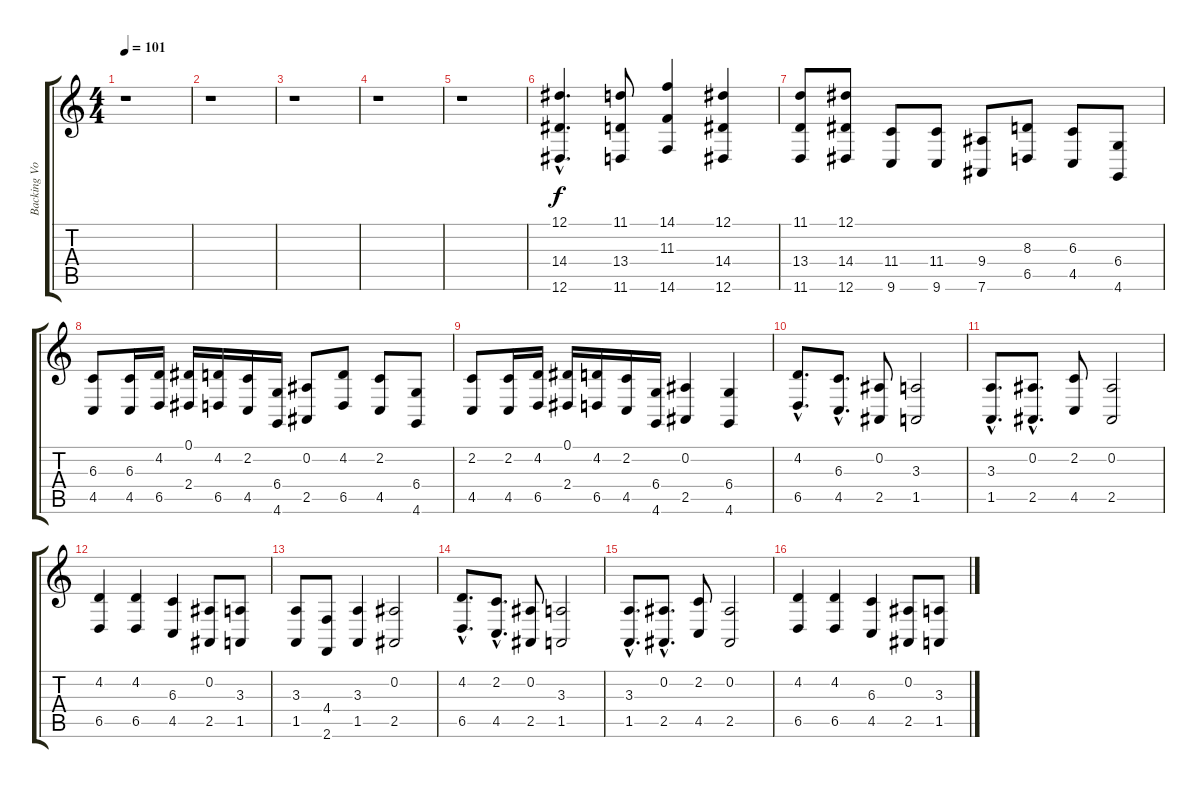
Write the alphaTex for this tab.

\track ("Backing Vocals" "Backing Vo") {instrument lead6voice}
\staff {score tabs}
\tuning (Eb4 Bb3 Gb3 Db3 Ab2 Eb2) {hide}
\ts (4 4)
\tempo 101
\clef g2
\ks c
r.1{dy f} |
r.1 |
r.1 |
r.1 |
r.1 |
(12.1{hac} 14.4{hac} 12.6{hac}).4{d} (11.1 13.4 11.6).8 (14.1 11.3 14.6).4 (12.1 14.4 12.6).4 |
(11.1 13.4 11.6).8 (12.1 14.4 12.6).8 (11.4 9.6).8 (11.4 9.6).8 (9.4 7.6).8 (8.3 6.5).8 (6.3 4.5).8 (6.4 4.6).8 |
(6.3 4.5).8 (6.3 4.5).16 (4.2 6.5).16 (0.1 2.4).16 (4.2 6.5).16 (2.2 4.5).16 (6.4 4.6).16 (0.2 2.5).8 (4.2 6.5).8 (2.2 4.5).8 (6.4 4.6).8 |
(2.2 4.5).8 (2.2 4.5).16 (4.2 6.5).16 (0.1 2.4).16 (4.2 6.5).16 (2.2 4.5).16 (6.4 4.6).16 (0.2 2.5).4 (6.4 4.6).4 |
(4.2{hac} 6.5{hac}).8{d} (6.3{hac} 4.5{hac}).8{d} (0.2 2.5).8 (3.3 1.5).2 |
(3.3{hac} 1.5{hac}).8{d} (0.2{hac} 2.5{hac}).8{d} (2.2 4.5).8 (0.2 2.5).2 |
(4.2 6.5).4 (4.2 6.5).4 (6.3 4.5).4 (0.2 2.5).8 (3.3 1.5).8 |
(3.3 1.5).8 (4.4 2.6).8 (3.3 1.5).4 (0.2 2.5).2 |
(4.2{hac} 6.5{hac}).8{d} (2.2{hac} 4.5{hac}).8{d} (0.2 2.5).8 (3.3 1.5).2 |
(3.3{hac} 1.5{hac}).8{d} (0.2{hac} 2.5{hac}).8{d} (2.2 4.5).8 (0.2 2.5).2 |
(4.2 6.5).4 (4.2 6.5).4 (6.3 4.5).4 (0.2 2.5).8 (3.3 1.5).8
